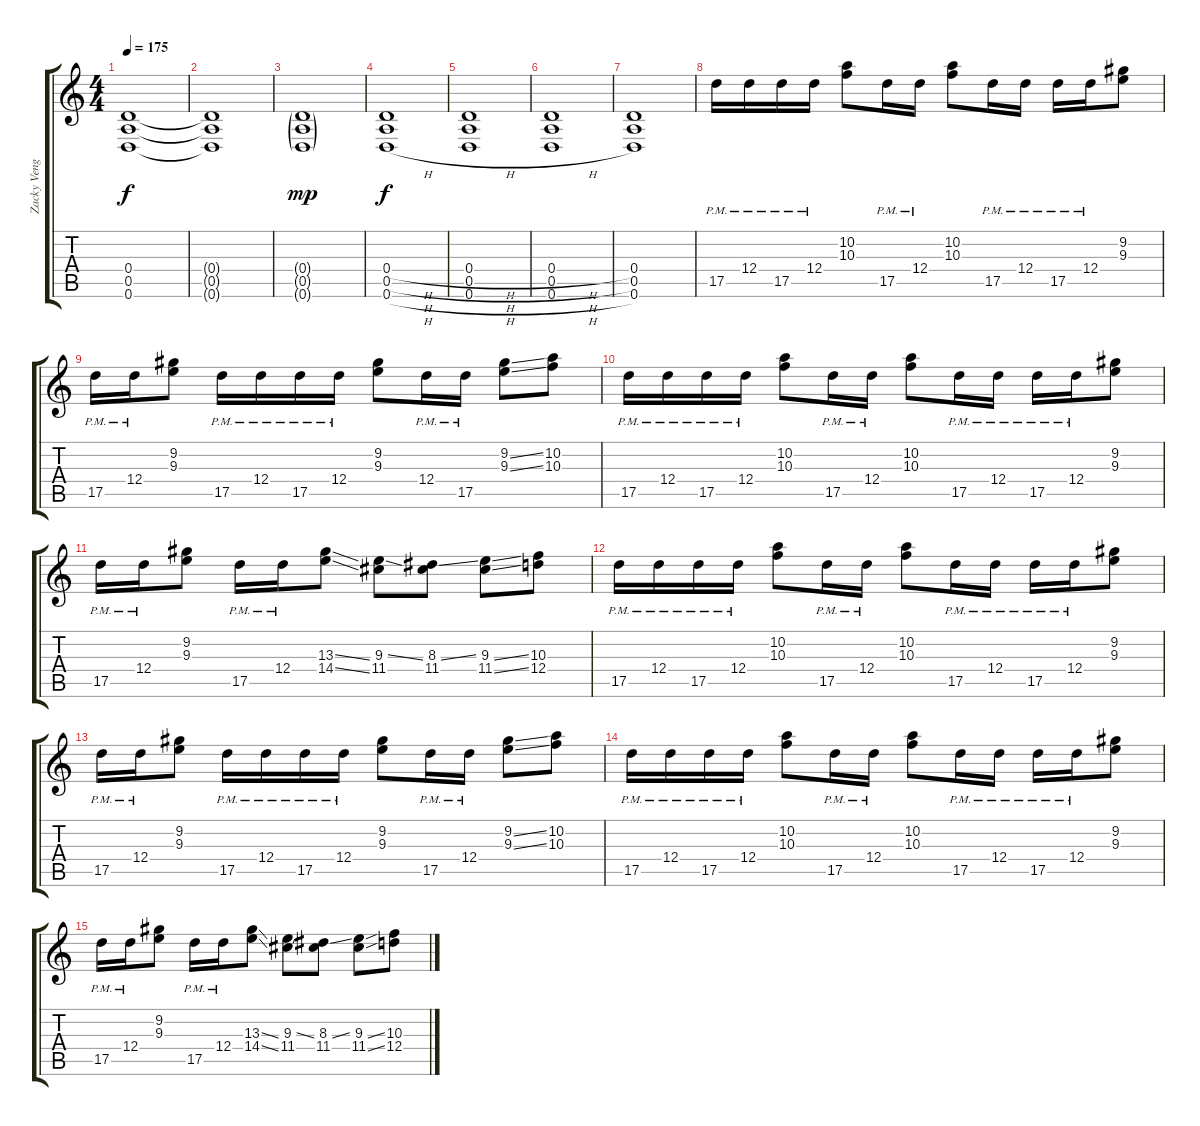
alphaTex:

\track ("Zacky Vengeance" "Zacky Veng") {instrument distortionguitar}
\staff {score tabs}
\tuning (E4 B3 G3 D3 A2 D2) {hide}
\ts (4 4)
\tempo 175
\clef g2
\ks c
(0.4{t} 0.5{t} 0.6{t}).1{dy f} |
(0.4{t} 0.5{t} 0.6{t}).1 |
(0.4{g} 0.5{g} 0.6{g}).1{dy mp} |
(0.4{h} 0.5{h} 0.6{h}).1{dy f} |
(0.4{h} 0.5{h} 0.6{h}).1 |
(0.4{h} 0.5{h} 0.6{h}).1 |
(0.4 0.5 0.6).1 |
17.5{pm}.16 12.4{pm}.16 17.5{pm}.16 12.4{pm}.16 (10.2 10.3).8 17.5{pm}.16 12.4{pm}.16 (10.2 10.3).8 17.5{pm}.16 12.4{pm}.16 17.5{pm}.16 12.4{pm}.16 (9.2 9.3).8 |
17.5{pm}.16 12.4{pm}.16 (9.2 9.3).8 17.5{pm}.16 12.4{pm}.16 17.5{pm}.16 12.4{pm}.16 (9.2 9.3).8 12.4{pm}.16 17.5{pm}.16 (9.2{ss} 9.3{ss}).8 (10.2 10.3).8 |
17.5{pm}.16 12.4{pm}.16 17.5{pm}.16 12.4{pm}.16 (10.2 10.3).8 17.5{pm}.16 12.4{pm}.16 (10.2 10.3).8 17.5{pm}.16 12.4{pm}.16 17.5{pm}.16 12.4{pm}.16 (9.2 9.3).8 |
17.5{pm}.16 12.4{pm}.16 (9.2 9.3).8 17.5{pm}.16 12.4{pm}.16 (13.3{ss} 14.4{ss}).8 (9.3{ss} 11.4).8 (8.3{ss} 11.4).8 (9.3{ss} 11.4{ss}).8 (10.3 12.4).8 |
17.5{pm}.16 12.4{pm}.16 17.5{pm}.16 12.4{pm}.16 (10.2 10.3).8 17.5{pm}.16 12.4{pm}.16 (10.2 10.3).8 17.5{pm}.16 12.4{pm}.16 17.5{pm}.16 12.4{pm}.16 (9.2 9.3).8 |
17.5{pm}.16 12.4{pm}.16 (9.2 9.3).8 17.5{pm}.16 12.4{pm}.16 17.5{pm}.16 12.4{pm}.16 (9.2 9.3).8 17.5{pm}.16 12.4{pm}.16 (9.2{ss} 9.3{ss}).8 (10.2 10.3).8 |
17.5{pm}.16 12.4{pm}.16 17.5{pm}.16 12.4{pm}.16 (10.2 10.3).8 17.5{pm}.16 12.4{pm}.16 (10.2 10.3).8 17.5{pm}.16 12.4{pm}.16 17.5{pm}.16 12.4{pm}.16 (9.2 9.3).8 |
17.5{pm}.16 12.4{pm}.16 (9.2 9.3).8 17.5{pm}.16 12.4{pm}.16 (13.3{ss} 14.4{ss}).8 (9.3{ss} 11.4).8 (8.3{ss} 11.4).8 (9.3{ss} 11.4{ss}).8 (10.3 12.4).8
